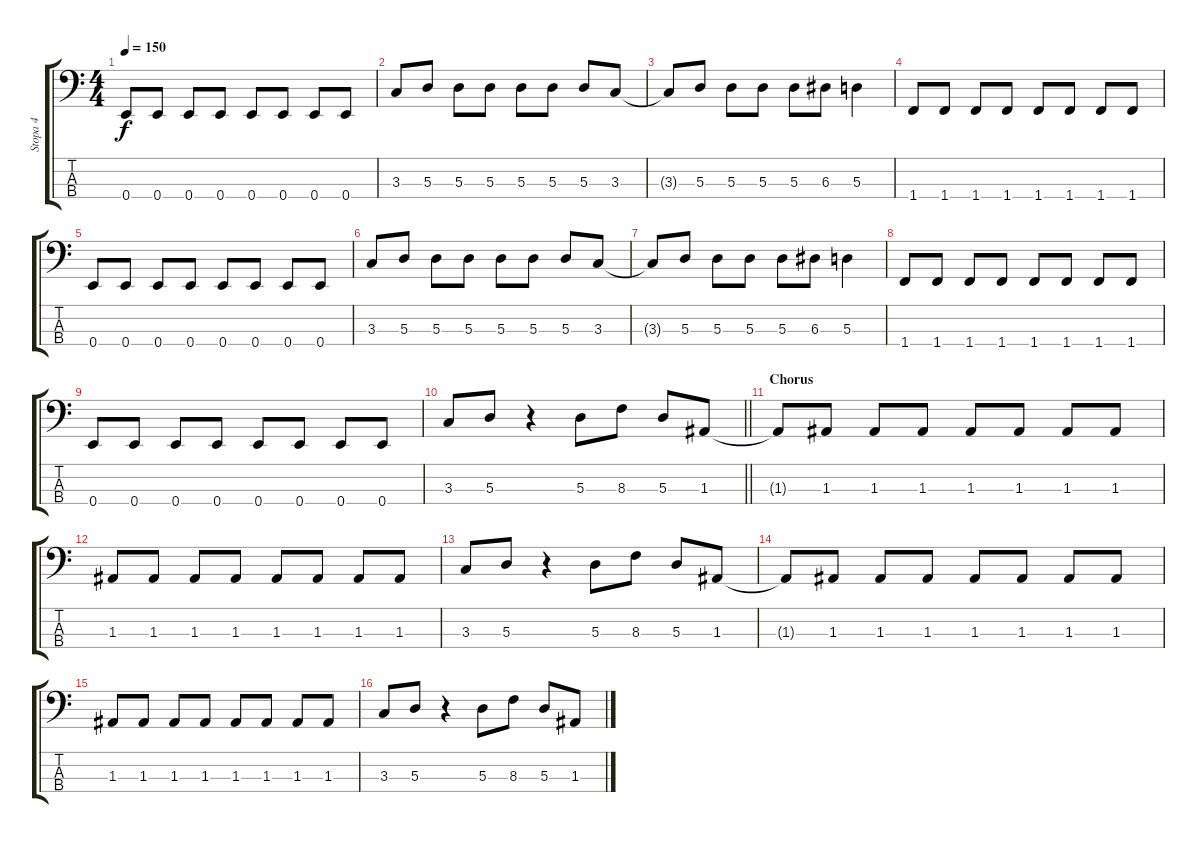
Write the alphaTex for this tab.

\track ("Stopa 4" "Stopa 4") {instrument electricbassfinger}
\staff {score tabs}
\tuning (G2 D2 A1 E1) {hide}
\ts (4 4)
\tempo 150
\clef f4
\ks c
0.4.8{dy f} 0.4.8 0.4.8 0.4.8 0.4.8 0.4.8 0.4.8 0.4.8 |
3.3.8 5.3.8 5.3.8 5.3.8 5.3.8 5.3.8 5.3.8 3.3.8 |
3.3{t}.8 5.3.8 5.3.8 5.3.8 5.3.8 6.3.8 5.3.4 |
1.4.8 1.4.8 1.4.8 1.4.8 1.4.8 1.4.8 1.4.8 1.4.8 |
0.4.8 0.4.8 0.4.8 0.4.8 0.4.8 0.4.8 0.4.8 0.4.8 |
3.3.8 5.3.8 5.3.8 5.3.8 5.3.8 5.3.8 5.3.8 3.3.8 |
3.3{t}.8 5.3.8 5.3.8 5.3.8 5.3.8 6.3.8 5.3.4 |
1.4.8 1.4.8 1.4.8 1.4.8 1.4.8 1.4.8 1.4.8 1.4.8 |
0.4.8 0.4.8 0.4.8 0.4.8 0.4.8 0.4.8 0.4.8 0.4.8 |
\barLineRight lightlight
3.3.8 5.3.8 r.4 5.3.8 8.3.8 5.3.8 1.3.8 |
\section ("" "Chorus")
1.3{t}.8 1.3.8 1.3.8 1.3.8 1.3.8 1.3.8 1.3.8 1.3.8 |
1.3.8 1.3.8 1.3.8 1.3.8 1.3.8 1.3.8 1.3.8 1.3.8 |
3.3.8 5.3.8 r.4 5.3.8 8.3.8 5.3.8 1.3.8 |
1.3{t}.8 1.3.8 1.3.8 1.3.8 1.3.8 1.3.8 1.3.8 1.3.8 |
1.3.8 1.3.8 1.3.8 1.3.8 1.3.8 1.3.8 1.3.8 1.3.8 |
3.3.8 5.3.8 r.4 5.3.8 8.3.8 5.3.8 1.3.8
